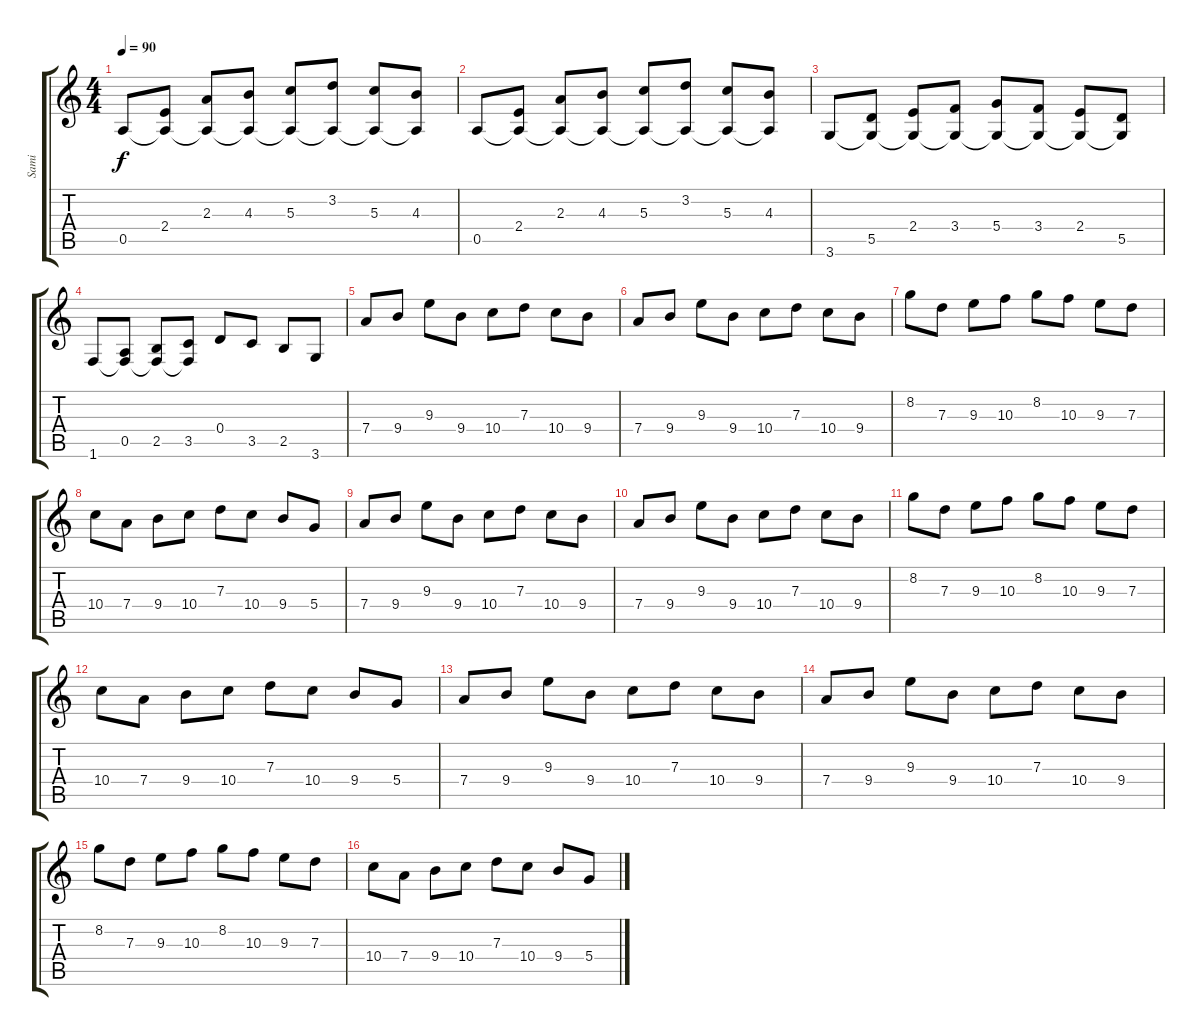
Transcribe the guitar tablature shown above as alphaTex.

\track ("Sami" "Sami") {instrument overdrivenguitar}
\staff {score tabs}
\tuning (E4 B3 G3 D3 A2 E2) {hide}
\ts (4 4)
\tempo 90
\clef g2
\ks c
0.5.8{dy f instrument overdrivenguitar} (2.4 0.5{t}).8 (2.3 0.5{t}).8 (4.3 0.5{t}).8 (5.3 0.5{t}).8 (3.2 0.5{t}).8 (5.3 0.5{t}).8 (4.3 0.5{t}).8 |
0.5.8 (2.4 0.5{t}).8 (2.3 0.5{t}).8 (4.3 0.5{t}).8 (5.3 0.5{t}).8 (3.2 0.5{t}).8 (5.3 0.5{t}).8 (4.3 0.5{t}).8 |
3.6.8 (5.5 3.6{t}).8 (2.4 3.6{t}).8 (3.4 3.6{t}).8 (5.4 3.6{t}).8 (3.4 3.6{t}).8 (2.4 3.6{t}).8 (5.5 3.6{t}).8 |
1.6.8 (0.5 1.6{t}).8 (2.5 1.6{t}).8 (3.5 1.6{t}).8 0.4.8 3.5.8 2.5.8 3.6.8 |
7.4.8 9.4.8 9.3.8 9.4.8 10.4.8 7.3.8 10.4.8 9.4.8 |
7.4.8 9.4.8 9.3.8 9.4.8 10.4.8 7.3.8 10.4.8 9.4.8 |
8.2.8 7.3.8 9.3.8 10.3.8 8.2.8 10.3.8 9.3.8 7.3.8 |
10.4.8 7.4.8 9.4.8 10.4.8 7.3.8 10.4.8 9.4.8 5.4.8 |
7.4.8 9.4.8 9.3.8 9.4.8 10.4.8 7.3.8 10.4.8 9.4.8 |
7.4.8 9.4.8 9.3.8 9.4.8 10.4.8 7.3.8 10.4.8 9.4.8 |
8.2.8 7.3.8 9.3.8 10.3.8 8.2.8 10.3.8 9.3.8 7.3.8 |
10.4.8 7.4.8 9.4.8 10.4.8 7.3.8 10.4.8 9.4.8 5.4.8 |
7.4.8 9.4.8 9.3.8 9.4.8 10.4.8 7.3.8 10.4.8 9.4.8 |
7.4.8 9.4.8 9.3.8 9.4.8 10.4.8 7.3.8 10.4.8 9.4.8 |
8.2.8 7.3.8 9.3.8 10.3.8 8.2.8 10.3.8 9.3.8 7.3.8 |
10.4.8 7.4.8 9.4.8 10.4.8 7.3.8 10.4.8 9.4.8 5.4.8
